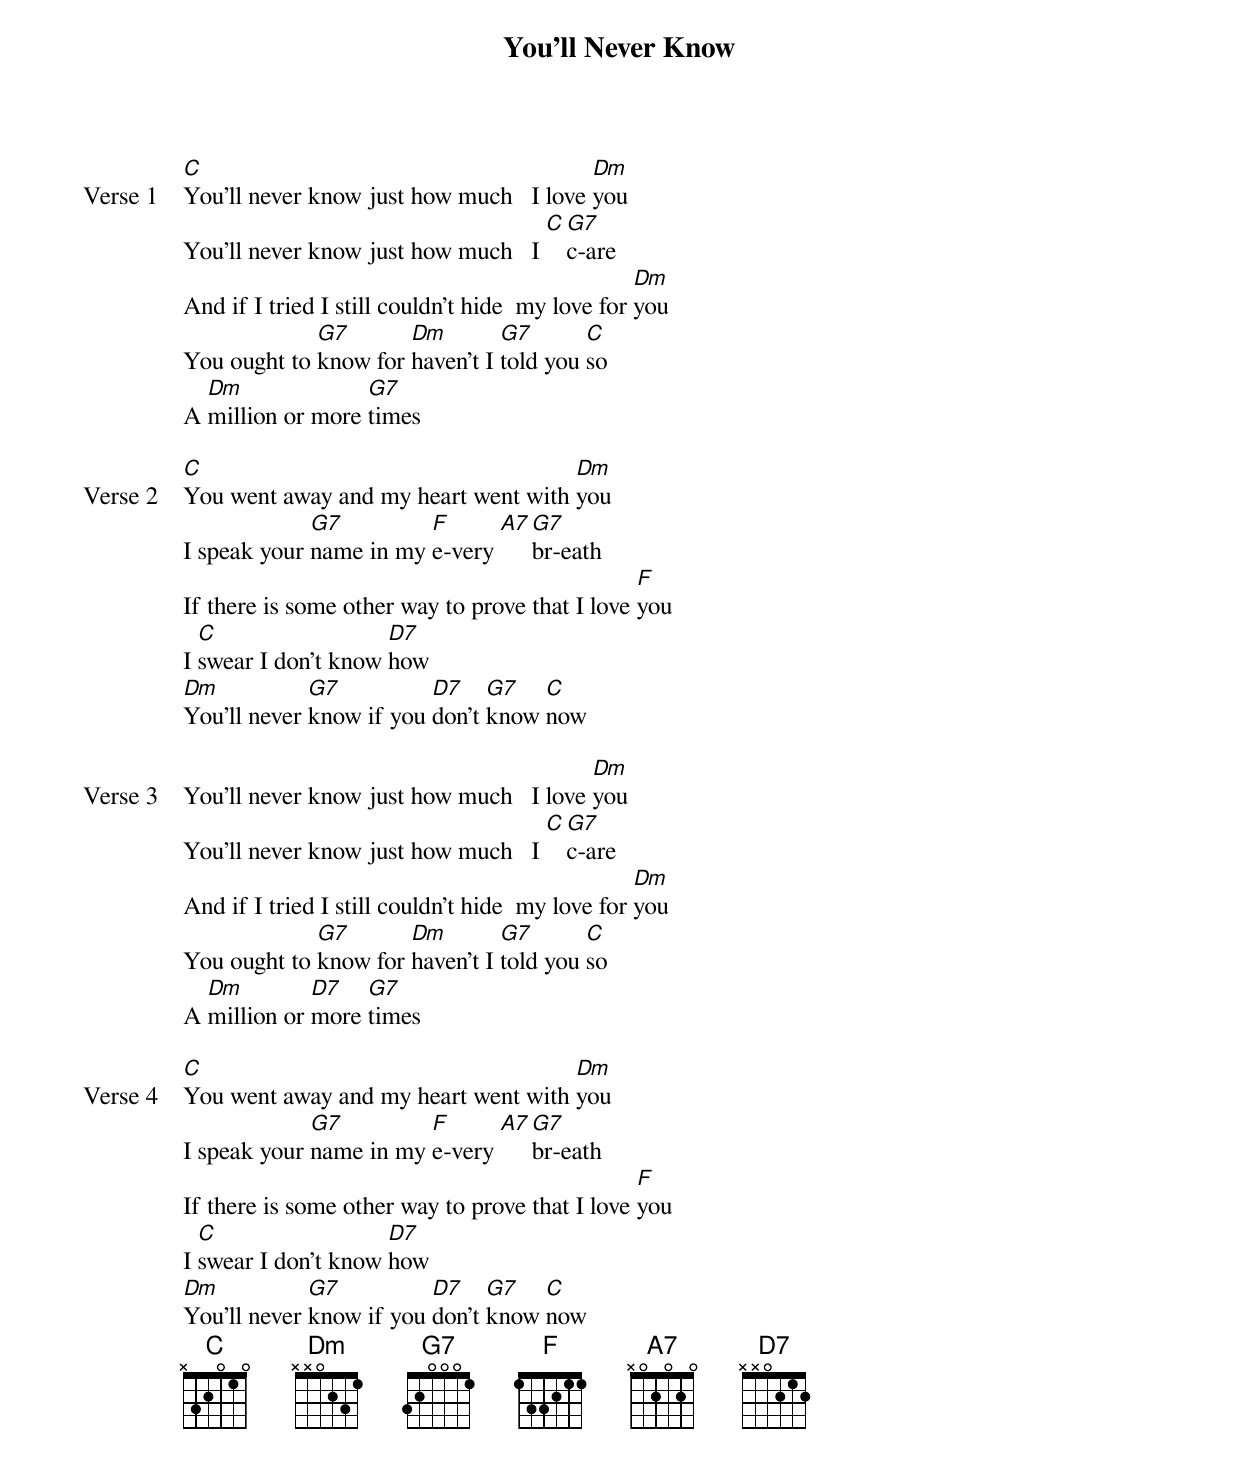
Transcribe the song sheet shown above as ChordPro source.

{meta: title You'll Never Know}
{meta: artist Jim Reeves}
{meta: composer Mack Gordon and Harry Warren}
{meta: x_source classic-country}
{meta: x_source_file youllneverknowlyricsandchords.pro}
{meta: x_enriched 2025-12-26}

{start_of_verse: Verse 1}
[C]You'll never know just how much   I love [Dm]you
You'll never know just how much   I [C][G7]c-are
And if I tried I still couldn't hide  my love for [Dm]you
You ought to [G7]know for [Dm]haven't I [G7]told you [C]so
A [Dm]million or more [G7]times
{end_of_verse}

{start_of_verse: Verse 2}
[C]You went away and my heart went with [Dm]you
I speak your [G7]name in my [F]e-very [A7][G7]br-eath
If there is some other way to prove that I love [F]you
I [C]swear I don't know [D7]how
[Dm]You'll never [G7]know if you [D7]don't [G7]know [C]now
{end_of_verse}

{start_of_verse: Verse 3}
You'll never know just how much   I love [Dm]you
You'll never know just how much   I [C][G7]c-are
And if I tried I still couldn't hide  my love for [Dm]you
You ought to [G7]know for [Dm]haven't I [G7]told you [C]so
A [Dm]million or [D7]more [G7]times
{end_of_verse}

{start_of_verse: Verse 4}
[C]You went away and my heart went with [Dm]you
I speak your [G7]name in my [F]e-very [A7][G7]br-eath
If there is some other way to prove that I love [F]you
I [C]swear I don't know [D7]how
[Dm]You'll never [G7]know if you [D7]don't [G7]know [C]now
{end_of_verse}
